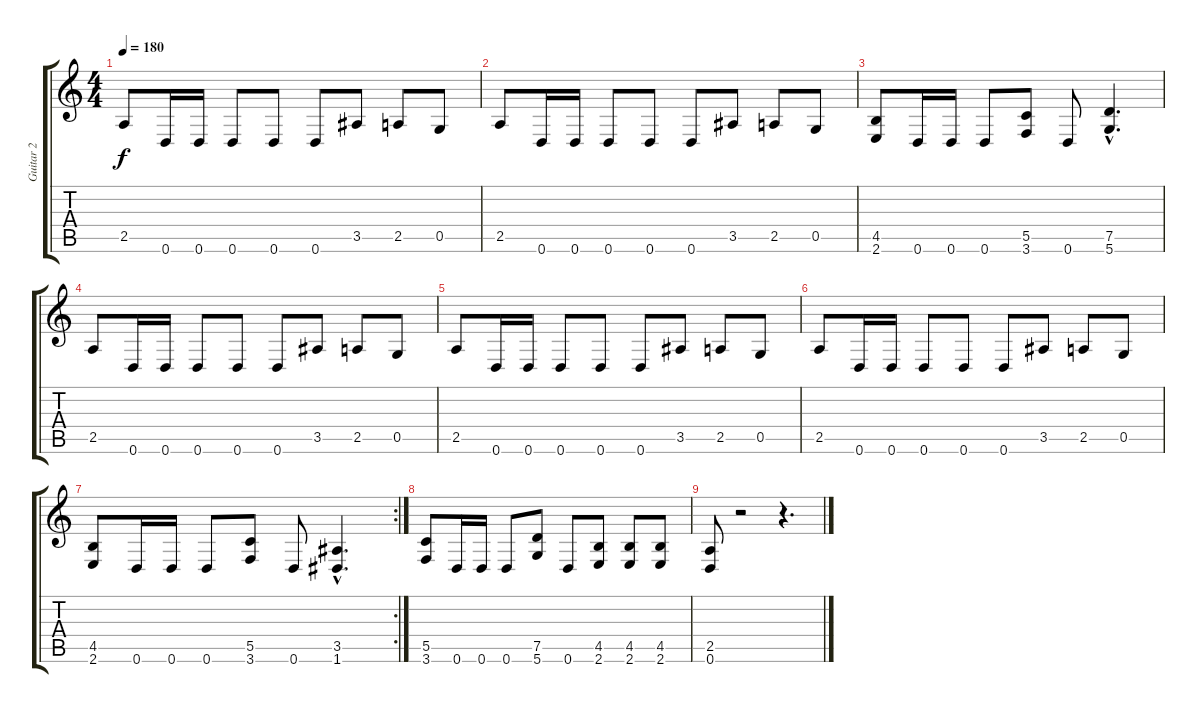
\track ("Guitar 2" "Guitar 2") {instrument overdrivenguitar}
\staff {score tabs}
\tuning (D4 A3 F3 C3 G2 D2) {hide}
\ts (4 4)
\tempo 180
\clef g2
\ks c
2.5.8{dy f} 0.6.16 0.6.16 0.6.8 0.6.8 0.6.8 3.5.8 2.5.8 0.5.8 |
2.5.8 0.6.16 0.6.16 0.6.8 0.6.8 0.6.8 3.5.8 2.5.8 0.5.8 |
(4.5 2.6).8 0.6.16 0.6.16 0.6.8 (5.5 3.6).8 0.6.8 (7.5{hac} 5.6{hac}).4{d} |
2.5.8 0.6.16 0.6.16 0.6.8 0.6.8 0.6.8 3.5.8 2.5.8 0.5.8 |
2.5.8 0.6.16 0.6.16 0.6.8 0.6.8 0.6.8 3.5.8 2.5.8 0.5.8 |
2.5.8 0.6.16 0.6.16 0.6.8 0.6.8 0.6.8 3.5.8 2.5.8 0.5.8 |
\rc 2
(4.5 2.6).8 0.6.16 0.6.16 0.6.8 (5.5 3.6).8 0.6.8 (3.5{hac} 1.6{hac}).4{d} |
(5.5 3.6).8 0.6.16 0.6.16 0.6.8 (7.5 5.6).8 0.6.8 (4.5 2.6).8 (4.5 2.6).8 (4.5 2.6).8 |
(2.5 0.6).8 r.2 r.4{d}
